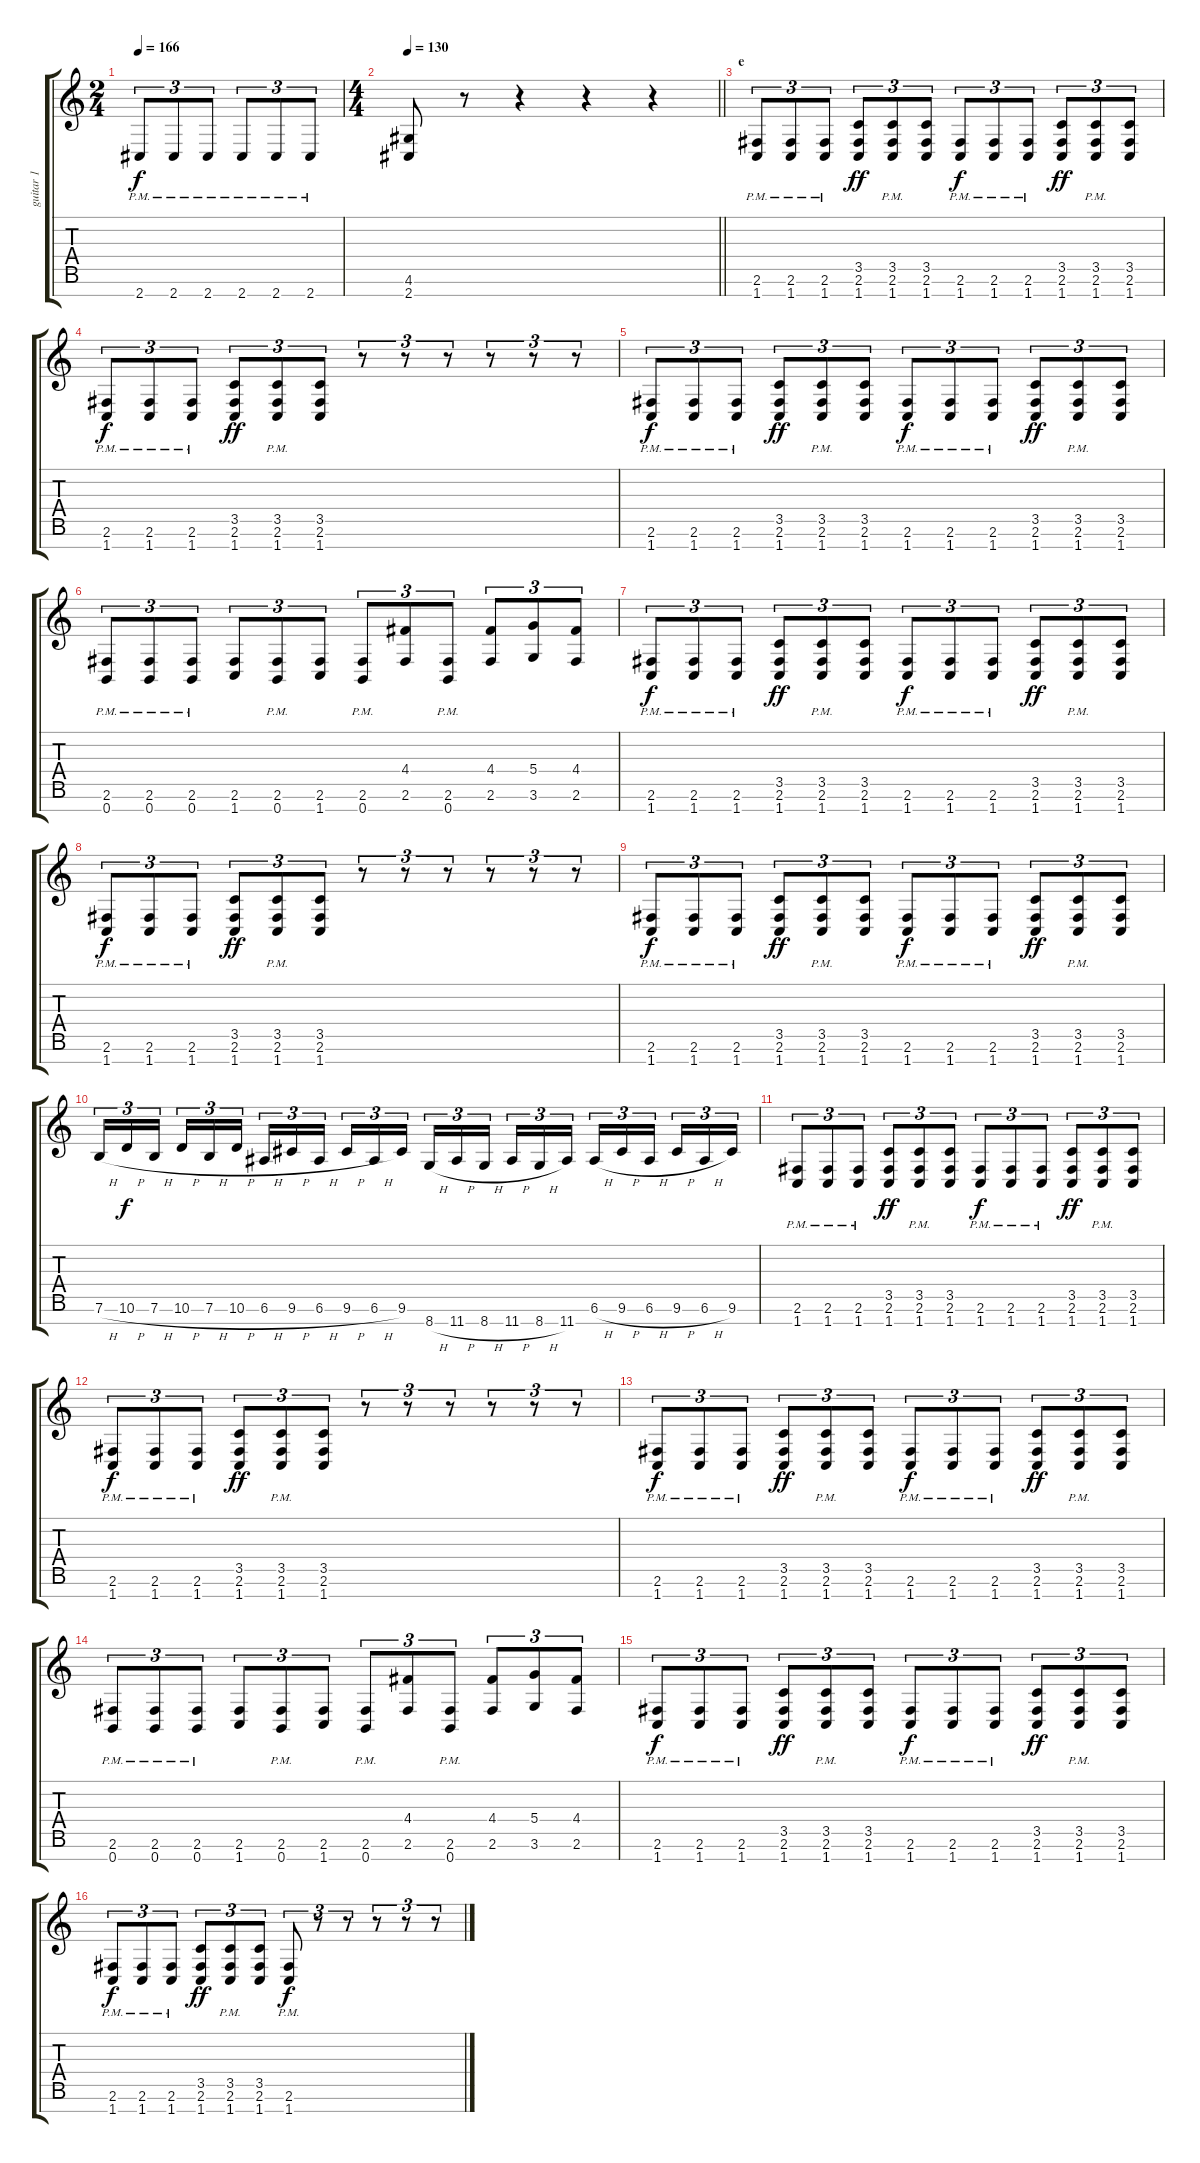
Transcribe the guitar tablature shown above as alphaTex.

\track ("guitar 1" "guitar 1") {instrument distortionguitar}
\staff {score tabs}
\tuning (E4 B3 G3 D3 A2 E2 B1) {hide}
\ts (2 4)
\tempo 166
\clef g2
\ks c
2.7{pm}.8{tu (3 2) dy f} 2.7{pm}.8{tu (3 2)} 2.7{pm}.8{tu (3 2)} 2.7{pm}.8{tu (3 2)} 2.7{pm}.8{tu (3 2)} 2.7{pm}.8{tu (3 2)} |
\ts (4 4)
\tempo 130
\barLineRight lightlight
(4.6 2.7).8 r.8 r.4 r.4 r.4 |
\section ("" "e")
(2.6{pm} 1.7{pm}).8{tu (3 2) balance 0} (2.6{pm} 1.7{pm}).8{tu (3 2)} (2.6{pm} 1.7{pm}).8{tu (3 2)} (3.5 2.6 1.7).8{tu (3 2) dy ff} (3.5{pm} 2.6{pm} 1.7{pm}).8{tu (3 2)} (3.5 2.6 1.7).8{tu (3 2)} (2.6{pm} 1.7{pm}).8{tu (3 2) dy f} (2.6{pm} 1.7{pm}).8{tu (3 2)} (2.6{pm} 1.7{pm}).8{tu (3 2)} (3.5 2.6 1.7).8{tu (3 2) dy ff} (3.5{pm} 2.6{pm} 1.7{pm}).8{tu (3 2)} (3.5 2.6 1.7).8{tu (3 2)} |
(2.6{pm} 1.7{pm}).8{tu (3 2) dy f} (2.6{pm} 1.7{pm}).8{tu (3 2)} (2.6{pm} 1.7{pm}).8{tu (3 2)} (3.5 2.6 1.7).8{tu (3 2) dy ff} (3.5{pm} 2.6{pm} 1.7{pm}).8{tu (3 2)} (3.5 2.6 1.7).8{tu (3 2)} r.8{tu (3 2)} r.8{tu (3 2)} r.8{tu (3 2)} r.8{tu (3 2)} r.8{tu (3 2)} r.8{tu (3 2)} |
(2.6{pm} 1.7{pm}).8{tu (3 2) dy f} (2.6{pm} 1.7{pm}).8{tu (3 2)} (2.6{pm} 1.7{pm}).8{tu (3 2)} (3.5 2.6 1.7).8{tu (3 2) dy ff} (3.5{pm} 2.6{pm} 1.7{pm}).8{tu (3 2)} (3.5 2.6 1.7).8{tu (3 2)} (2.6{pm} 1.7{pm}).8{tu (3 2) dy f} (2.6{pm} 1.7{pm}).8{tu (3 2)} (2.6{pm} 1.7{pm}).8{tu (3 2)} (3.5 2.6 1.7).8{tu (3 2) dy ff} (3.5{pm} 2.6{pm} 1.7{pm}).8{tu (3 2)} (3.5 2.6 1.7).8{tu (3 2)} |
(2.6{pm} 0.7{pm}).8{tu (3 2)} (2.6{pm} 0.7{pm}).8{tu (3 2)} (2.6{pm} 0.7{pm}).8{tu (3 2)} (2.6 1.7).8{tu (3 2)} (2.6{pm} 0.7{pm}).8{tu (3 2)} (2.6 1.7).8{tu (3 2)} (2.6{pm} 0.7{pm}).8{tu (3 2)} (4.4 2.6).8{tu (3 2)} (2.6{pm} 0.7{pm}).8{tu (3 2)} (4.4 2.6).8{tu (3 2)} (5.4 3.6).8{tu (3 2)} (4.4 2.6).8{tu (3 2)} |
(2.6{pm} 1.7{pm}).8{tu (3 2) dy f} (2.6{pm} 1.7{pm}).8{tu (3 2)} (2.6{pm} 1.7{pm}).8{tu (3 2)} (3.5 2.6 1.7).8{tu (3 2) dy ff} (3.5{pm} 2.6{pm} 1.7{pm}).8{tu (3 2)} (3.5 2.6 1.7).8{tu (3 2)} (2.6{pm} 1.7{pm}).8{tu (3 2) dy f} (2.6{pm} 1.7{pm}).8{tu (3 2)} (2.6{pm} 1.7{pm}).8{tu (3 2)} (3.5 2.6 1.7).8{tu (3 2) dy ff} (3.5{pm} 2.6{pm} 1.7{pm}).8{tu (3 2)} (3.5 2.6 1.7).8{tu (3 2)} |
(2.6{pm} 1.7{pm}).8{tu (3 2) dy f} (2.6{pm} 1.7{pm}).8{tu (3 2)} (2.6{pm} 1.7{pm}).8{tu (3 2)} (3.5 2.6 1.7).8{tu (3 2) dy ff} (3.5{pm} 2.6{pm} 1.7{pm}).8{tu (3 2)} (3.5 2.6 1.7).8{tu (3 2)} r.8{tu (3 2)} r.8{tu (3 2)} r.8{tu (3 2)} r.8{tu (3 2)} r.8{tu (3 2)} r.8{tu (3 2)} |
(2.6{pm} 1.7{pm}).8{tu (3 2) dy f} (2.6{pm} 1.7{pm}).8{tu (3 2)} (2.6{pm} 1.7{pm}).8{tu (3 2)} (3.5 2.6 1.7).8{tu (3 2) dy ff} (3.5{pm} 2.6{pm} 1.7{pm}).8{tu (3 2)} (3.5 2.6 1.7).8{tu (3 2)} (2.6{pm} 1.7{pm}).8{tu (3 2) dy f} (2.6{pm} 1.7{pm}).8{tu (3 2)} (2.6{pm} 1.7{pm}).8{tu (3 2)} (3.5 2.6 1.7).8{tu (3 2) dy ff} (3.5{pm} 2.6{pm} 1.7{pm}).8{tu (3 2)} (3.5 2.6 1.7).8{tu (3 2)} |
7.6{h}.16{tu (3 2)} 10.6{h}.16{tu (3 2) dy f} 7.6{h}.16{tu (3 2)} 10.6{h}.16{tu (3 2)} 7.6{h}.16{tu (3 2)} 10.6{h}.16{tu (3 2)} 6.6{h}.16{tu (3 2)} 9.6{h}.16{tu (3 2)} 6.6{h}.16{tu (3 2)} 9.6{h}.16{tu (3 2)} 6.6{h}.16{tu (3 2)} 9.6.16{tu (3 2)} 8.7{h}.16{tu (3 2)} 11.7{h}.16{tu (3 2)} 8.7{h}.16{tu (3 2)} 11.7{h}.16{tu (3 2)} 8.7{h}.16{tu (3 2)} 11.7.16{tu (3 2)} 6.6{h}.16{tu (3 2)} 9.6{h}.16{tu (3 2)} 6.6{h}.16{tu (3 2)} 9.6{h}.16{tu (3 2)} 6.6{h}.16{tu (3 2)} 9.6.16{tu (3 2)} |
(2.6{pm} 1.7{pm}).8{tu (3 2)} (2.6{pm} 1.7{pm}).8{tu (3 2)} (2.6{pm} 1.7{pm}).8{tu (3 2)} (3.5 2.6 1.7).8{tu (3 2) dy ff} (3.5{pm} 2.6{pm} 1.7{pm}).8{tu (3 2)} (3.5 2.6 1.7).8{tu (3 2)} (2.6{pm} 1.7{pm}).8{tu (3 2) dy f} (2.6{pm} 1.7{pm}).8{tu (3 2)} (2.6{pm} 1.7{pm}).8{tu (3 2)} (3.5 2.6 1.7).8{tu (3 2) dy ff} (3.5{pm} 2.6{pm} 1.7{pm}).8{tu (3 2)} (3.5 2.6 1.7).8{tu (3 2)} |
(2.6{pm} 1.7{pm}).8{tu (3 2) dy f} (2.6{pm} 1.7{pm}).8{tu (3 2)} (2.6{pm} 1.7{pm}).8{tu (3 2)} (3.5 2.6 1.7).8{tu (3 2) dy ff} (3.5{pm} 2.6{pm} 1.7{pm}).8{tu (3 2)} (3.5 2.6 1.7).8{tu (3 2)} r.8{tu (3 2)} r.8{tu (3 2)} r.8{tu (3 2)} r.8{tu (3 2)} r.8{tu (3 2)} r.8{tu (3 2)} |
(2.6{pm} 1.7{pm}).8{tu (3 2) dy f} (2.6{pm} 1.7{pm}).8{tu (3 2)} (2.6{pm} 1.7{pm}).8{tu (3 2)} (3.5 2.6 1.7).8{tu (3 2) dy ff} (3.5{pm} 2.6{pm} 1.7{pm}).8{tu (3 2)} (3.5 2.6 1.7).8{tu (3 2)} (2.6{pm} 1.7{pm}).8{tu (3 2) dy f} (2.6{pm} 1.7{pm}).8{tu (3 2)} (2.6{pm} 1.7{pm}).8{tu (3 2)} (3.5 2.6 1.7).8{tu (3 2) dy ff} (3.5{pm} 2.6{pm} 1.7{pm}).8{tu (3 2)} (3.5 2.6 1.7).8{tu (3 2)} |
(2.6{pm} 0.7{pm}).8{tu (3 2)} (2.6{pm} 0.7{pm}).8{tu (3 2)} (2.6{pm} 0.7{pm}).8{tu (3 2)} (2.6 1.7).8{tu (3 2)} (2.6{pm} 0.7{pm}).8{tu (3 2)} (2.6 1.7).8{tu (3 2)} (2.6{pm} 0.7{pm}).8{tu (3 2)} (4.4 2.6).8{tu (3 2)} (2.6{pm} 0.7{pm}).8{tu (3 2)} (4.4 2.6).8{tu (3 2)} (5.4 3.6).8{tu (3 2)} (4.4 2.6).8{tu (3 2)} |
(2.6{pm} 1.7{pm}).8{tu (3 2) dy f} (2.6{pm} 1.7{pm}).8{tu (3 2)} (2.6{pm} 1.7{pm}).8{tu (3 2)} (3.5 2.6 1.7).8{tu (3 2) dy ff} (3.5{pm} 2.6{pm} 1.7{pm}).8{tu (3 2)} (3.5 2.6 1.7).8{tu (3 2)} (2.6{pm} 1.7{pm}).8{tu (3 2) dy f} (2.6{pm} 1.7{pm}).8{tu (3 2)} (2.6{pm} 1.7{pm}).8{tu (3 2)} (3.5 2.6 1.7).8{tu (3 2) dy ff} (3.5{pm} 2.6{pm} 1.7{pm}).8{tu (3 2)} (3.5 2.6 1.7).8{tu (3 2)} |
(2.6{pm} 1.7{pm}).8{tu (3 2) dy f} (2.6{pm} 1.7{pm}).8{tu (3 2)} (2.6{pm} 1.7{pm}).8{tu (3 2)} (3.5 2.6 1.7).8{tu (3 2) dy ff} (3.5{pm} 2.6{pm} 1.7{pm}).8{tu (3 2)} (3.5 2.6 1.7).8{tu (3 2)} (2.6{pm} 1.7{pm}).8{tu (3 2) dy f} r.8{tu (3 2)} r.8{tu (3 2)} r.8{tu (3 2)} r.8{tu (3 2)} r.8{tu (3 2)}
